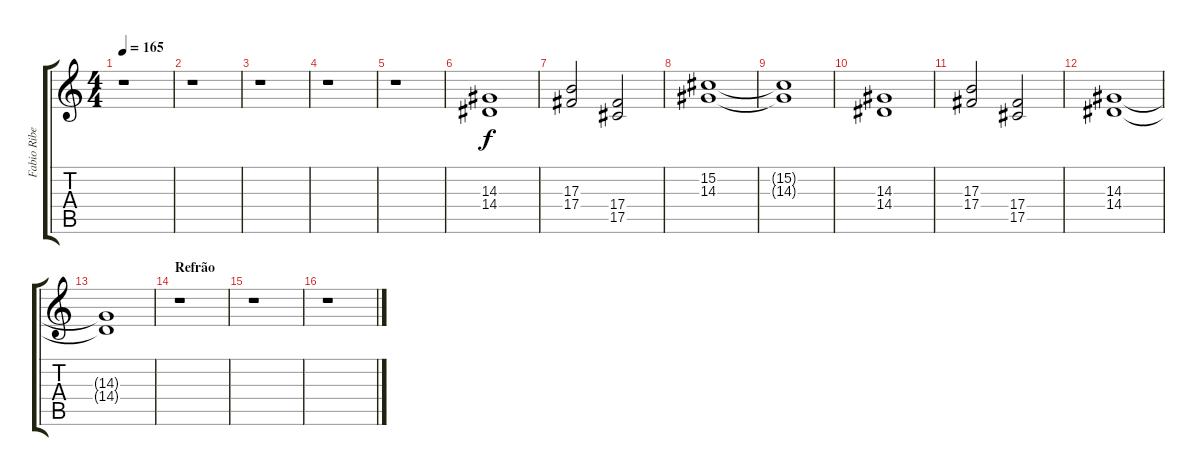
\track ("Fabio Ribeiro" "Fabio Ribe") {instrument stringensemble1}
\staff {score tabs}
\tuning (Eb4 Bb3 Gb3 Db3 Ab2 Eb2) {hide}
\ts (4 4)
\tempo 165
\clef g2
\ks c
r.1{dy f} |
r.1 |
r.1 |
r.1 |
r.1 |
(14.3 14.4).1 |
(17.3 17.4).2 (17.4 17.5).2 |
(15.2 14.3).1 |
(15.2{t} 14.3{t}).1 |
(14.3 14.4).1 |
(17.3 17.4).2 (17.4 17.5).2 |
(14.3 14.4).1 |
(14.3{t} 14.4{t}).1 |
\section ("" "Refrão")
r.1 |
r.1 |
r.1
